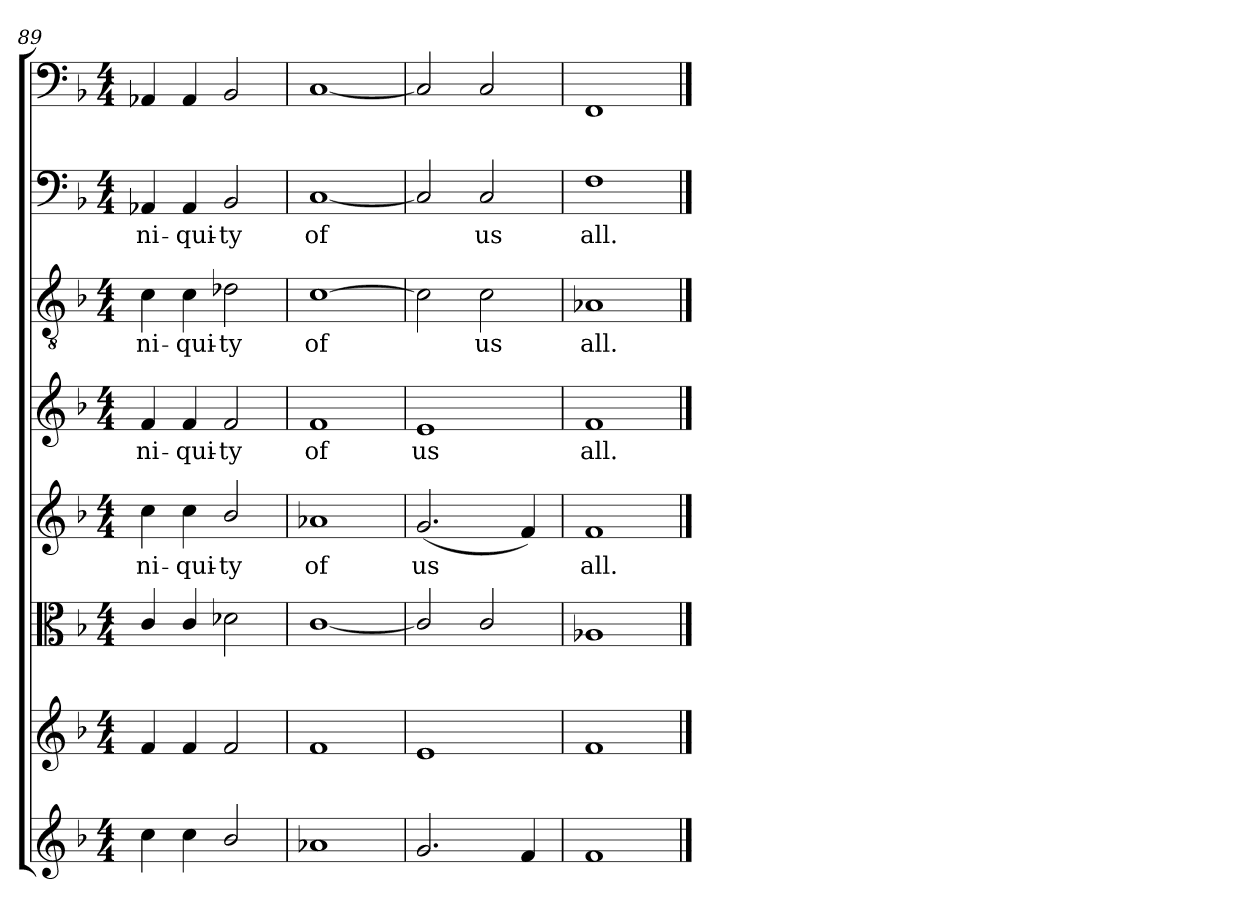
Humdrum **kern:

**kern	**kern	**kern	**kern	**text	**kern	**text	**kern	**text	**kern	**text	**kern
*part8	*part7	*part6	*part5	*part5	*part4	*part4	*part3	*part3	*part2	*part2	*part1
*staff8	*staff7	*staff6	*staff5	*staff5	*staff4	*staff4	*staff3	*staff3	*staff2	*staff2	*staff1
*clefG2	*clefG2	*clefC3	*clefG2	*	*clefG2	*	*clefGv2	*	*clefF4	*	*clefF4
*k[b-]	*k[b-]	*k[b-]	*k[b-]	*	*k[b-]	*	*k[b-]	*	*k[b-]	*	*k[b-]
*F:	*F:	*F:	*F:	*	*F:	*	*F:	*	*F:	*	*F:
*M4/4	*M4/4	*M4/4	*M4/4	*	*M4/4	*	*M4/4	*	*M4/4	*	*M4/4
=89	=89	=89	=89	=89	=89	=89	=89	=89	=89	=89	=89
4cc\	4f/	4c/	4cc\	-ni-	4f/	-ni-	4c\	-ni-	4AA-X/	-ni-	4AA-X/
4cc\	4f/	4c/	4cc\	-qui-	4f/	-qui-	4c\	-qui-	4AA-/	-qui-	4AA-/
2b-/	2f/	2d-X\	2b-/	-ty	2f/	-ty	2d-X\	-ty	2BB-/	-ty	2BB-/
=90	=90	=90	=90	=90	=90	=90	=90	=90	=90	=90	=90
1a-X/	1f/	[1c/	1a-X/	of	1f/	of	[1c\	of	[1C/	of	[1C/
=91	=91	=91	=91	=91	=91	=91	=91	=91	=91	=91	=91
2.g/	1e/	2c/]	(2.g/	us	1e/	us	2c\]	.	2C/]	.	2C/]
.	.	2c/	.	.	.	.	2c\	us	2C/	us	2C/
4f/	.	.	4f/)	.	.	.	.	.	.	.	.
=92	=92	=92	=92	=92	=92	=92	=92	=92	=92	=92	=92
1f/	1f/	1A-X/	1f/	all.	1f/	all.	1A-X/	all.	1F\	all.	1FF/
==	==	==	==	==	==	==	==	==	==	==	==
*-	*-	*-	*-	*-	*-	*-	*-	*-	*-	*-	*-
